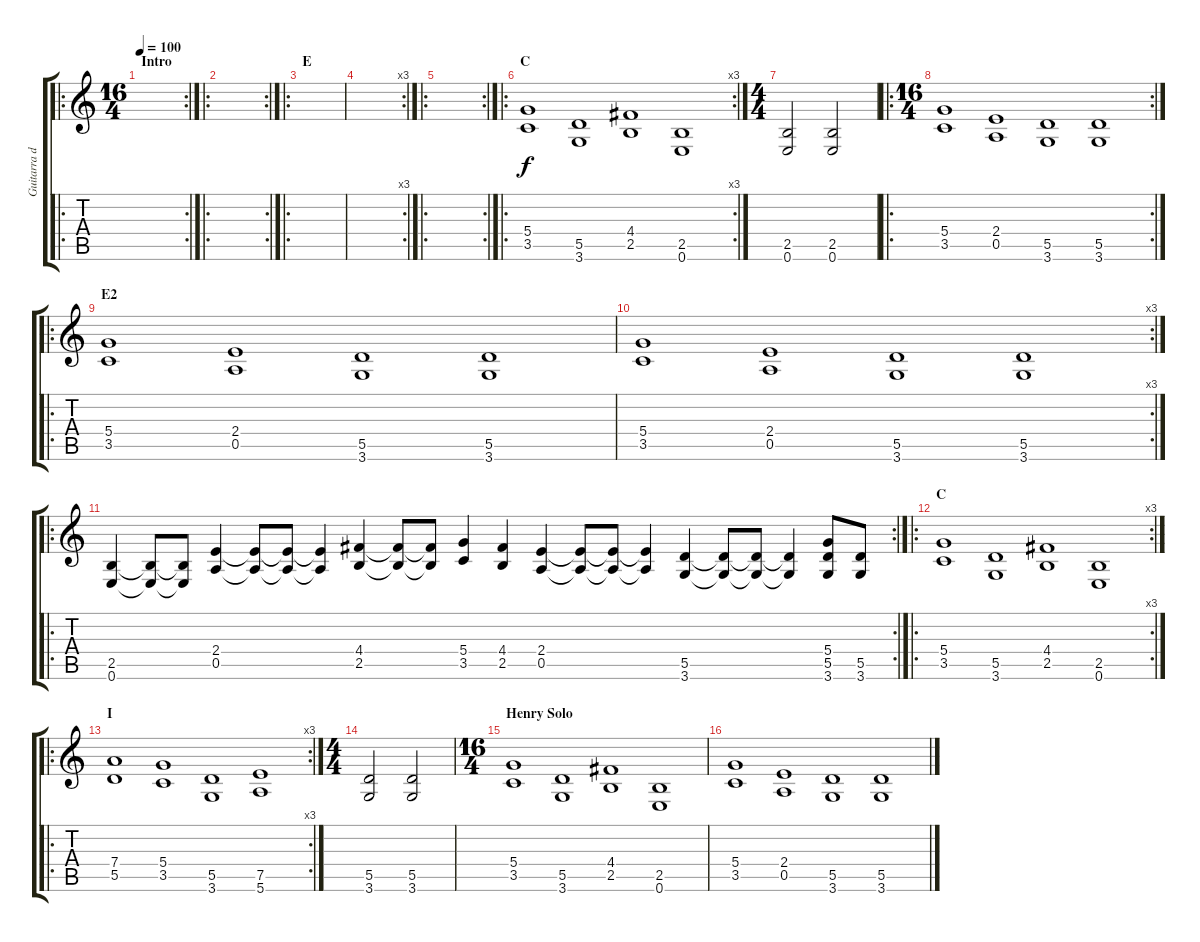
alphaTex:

\track ("Guitarra de Fondo" "Guitarra d") {instrument acousticguitarnylon}
\staff {score tabs}
\tuning (E4 B3 G3 D3 A2 E2) {hide}
\ro
\rc 2
\ts (16 4)
\section ("" "Intro")
\tempo 100
\clef g2
\ks c
|
\ro
\rc 2
|
\ro
\section ("" "E")
|
\rc 3
|
\ro
\rc 2
|
\ro
\rc 3
\section ("" "C")
(5.4 3.5).1 (5.5 3.6).1 (4.4 2.5).1 (2.5 0.6).1 |
\ts (4 4)
(2.5 0.6).2 (2.5 0.6).2 |
\ro
\rc 2
\ts (16 4)
(5.4 3.5).1 (2.4 0.5).1 (5.5 3.6).1 (5.5 3.6).1 |
\ro
\section ("" "E2")
(5.4 3.5).1 (2.4 0.5).1 (5.5 3.6).1 (5.5 3.6).1 |
\rc 3
(5.4 3.5).1 (2.4 0.5).1 (5.5 3.6).1 (5.5 3.6).1 |
\ro
\rc 2
(2.5 0.6).4 (2.5{t} 0.6{t}).8 (2.5{t} 0.6{t}).8 (2.4 0.5).4 (2.4{t} 0.5{t}).8 (2.4{t} 0.5{t}).8 (2.4{t} 0.5{t}).4 (4.4 2.5).4 (4.4{t} 2.5{t}).8 (4.4{t} 2.5{t}).8 (5.4 3.5).4 (4.4 2.5).4 (2.4 0.5).4 (2.4{t} 0.5{t}).8 (2.4{t} 0.5{t}).8 (2.4{t} 0.5{t}).4 (5.5 3.6).4 (5.5{t} 3.6{t}).8 (5.5{t} 3.6{t}).8 (5.5{t} 3.6{t}).4 (5.4 5.5 3.6).8 (5.5 3.6).8 |
\ro
\rc 3
\section ("" "C")
(5.4 3.5).1 (5.5 3.6).1 (4.4 2.5).1 (2.5 0.6).1 |
\ro
\rc 3
\section ("" "I")
(7.4 5.5).1 (5.4 3.5).1 (5.5 3.6).1 (7.5 5.6).1 |
\ts (4 4)
(5.5 3.6).2 (5.5 3.6).2 |
\ts (16 4)
\section ("" "Henry Solo")
(5.4 3.5).1 (5.5 3.6).1 (4.4 2.5).1 (2.5 0.6).1 |
(5.4 3.5).1 (2.4 0.5).1 (5.5 3.6).1 (5.5 3.6).1
